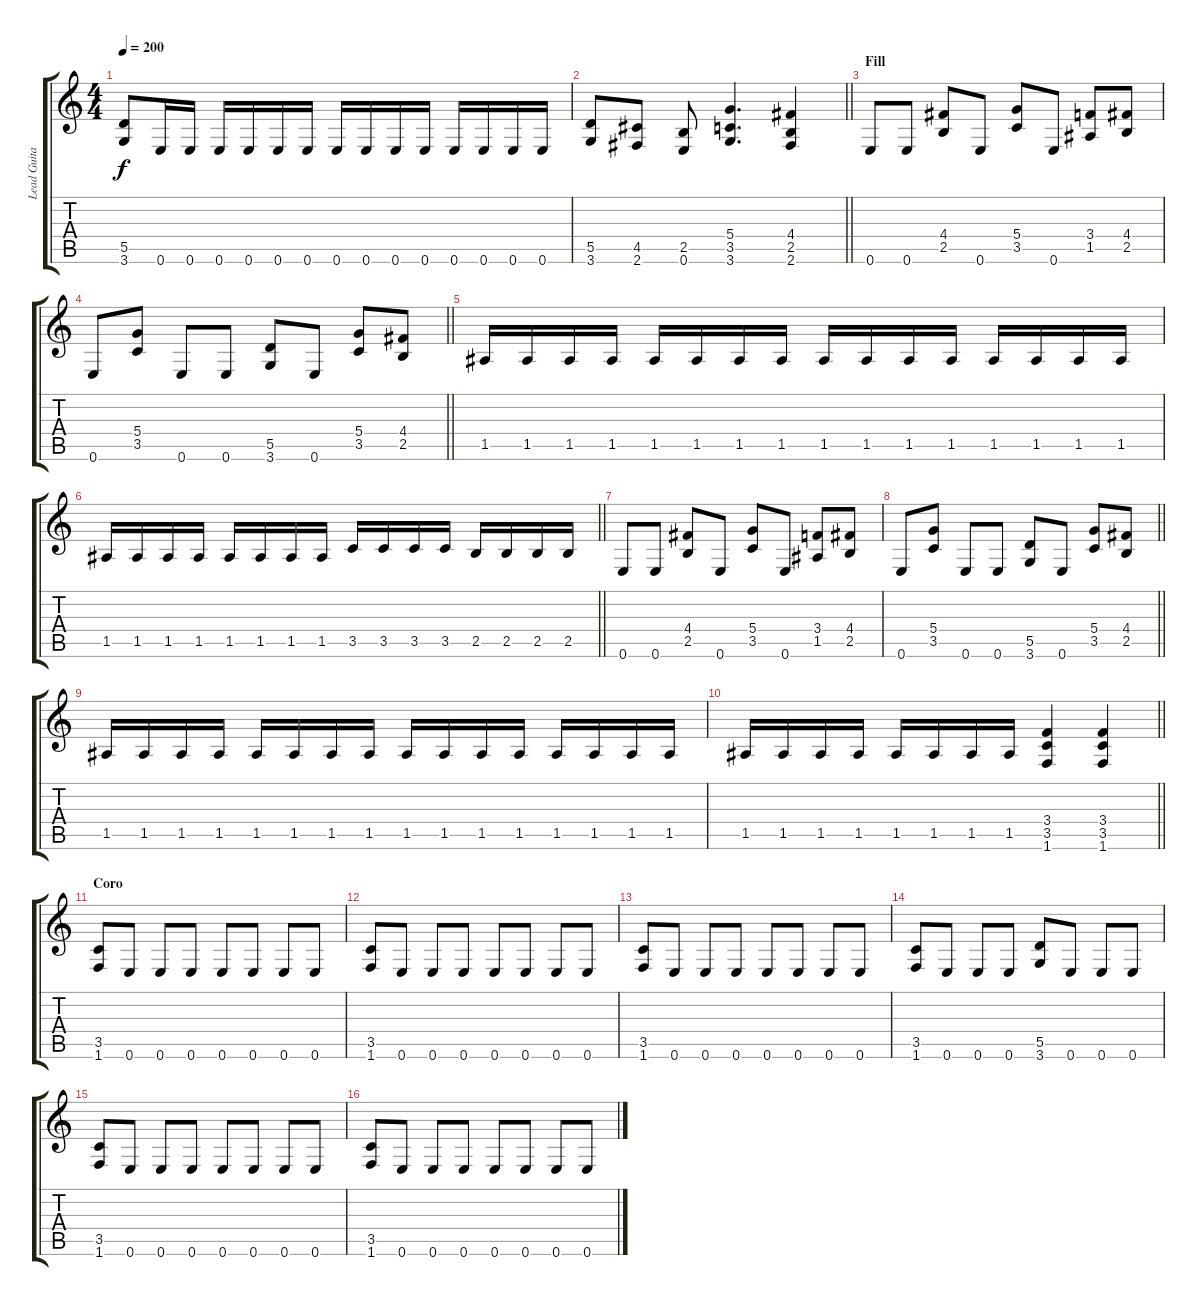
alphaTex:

\track ("Lead Guitar- Distortion" "Lead Guita") {instrument distortionguitar}
\staff {score tabs}
\tuning (E4 B3 G3 D3 A2 E2) {hide}
\ts (4 4)
\tempo 200
\clef g2
\ks c
(5.5 3.6).8{dy f} 0.6.16 0.6.16 0.6.16 0.6.16 0.6.16 0.6.16 0.6.16 0.6.16 0.6.16 0.6.16 0.6.16 0.6.16 0.6.16 0.6.16 |
\barLineRight lightlight
(5.5 3.6).8 (4.5 2.6).8 (2.5 0.6).8 (5.4 3.5 3.6).4{d} (4.4 2.5 2.6).4 |
\section ("" "Fill")
0.6.8 0.6.8 (4.4 2.5).8 0.6.8 (5.4 3.5).8 0.6.8 (3.4 1.5).8 (4.4 2.5).8 |
\barLineRight lightlight
0.6.8 (5.4 3.5).8 0.6.8 0.6.8 (5.5 3.6).8 0.6.8 (5.4 3.5).8 (4.4 2.5).8 |
1.5.16 1.5.16 1.5.16 1.5.16 1.5.16 1.5.16 1.5.16 1.5.16 1.5.16 1.5.16 1.5.16 1.5.16 1.5.16 1.5.16 1.5.16 1.5.16 |
\barLineRight lightlight
1.5.16 1.5.16 1.5.16 1.5.16 1.5.16 1.5.16 1.5.16 1.5.16 3.5.16 3.5.16 3.5.16 3.5.16 2.5.16 2.5.16 2.5.16 2.5.16 |
0.6.8 0.6.8 (4.4 2.5).8 0.6.8 (5.4 3.5).8 0.6.8 (3.4 1.5).8 (4.4 2.5).8 |
\barLineRight lightlight
0.6.8 (5.4 3.5).8 0.6.8 0.6.8 (5.5 3.6).8 0.6.8 (5.4 3.5).8 (4.4 2.5).8 |
1.5.16 1.5.16 1.5.16 1.5.16 1.5.16 1.5.16 1.5.16 1.5.16 1.5.16 1.5.16 1.5.16 1.5.16 1.5.16 1.5.16 1.5.16 1.5.16 |
\barLineRight lightlight
1.5.16 1.5.16 1.5.16 1.5.16 1.5.16 1.5.16 1.5.16 1.5.16 (3.4 3.5 1.6).4 (3.4 3.5 1.6).4 |
\section ("" "Coro")
(3.5 1.6).8 0.6.8 0.6.8 0.6.8 0.6.8 0.6.8 0.6.8 0.6.8 |
(3.5 1.6).8 0.6.8 0.6.8 0.6.8 0.6.8 0.6.8 0.6.8 0.6.8 |
(3.5 1.6).8 0.6.8 0.6.8 0.6.8 0.6.8 0.6.8 0.6.8 0.6.8 |
(3.5 1.6).8 0.6.8 0.6.8 0.6.8 (5.5 3.6).8 0.6.8 0.6.8 0.6.8 |
(3.5 1.6).8 0.6.8 0.6.8 0.6.8 0.6.8 0.6.8 0.6.8 0.6.8 |
(3.5 1.6).8 0.6.8 0.6.8 0.6.8 0.6.8 0.6.8 0.6.8 0.6.8
